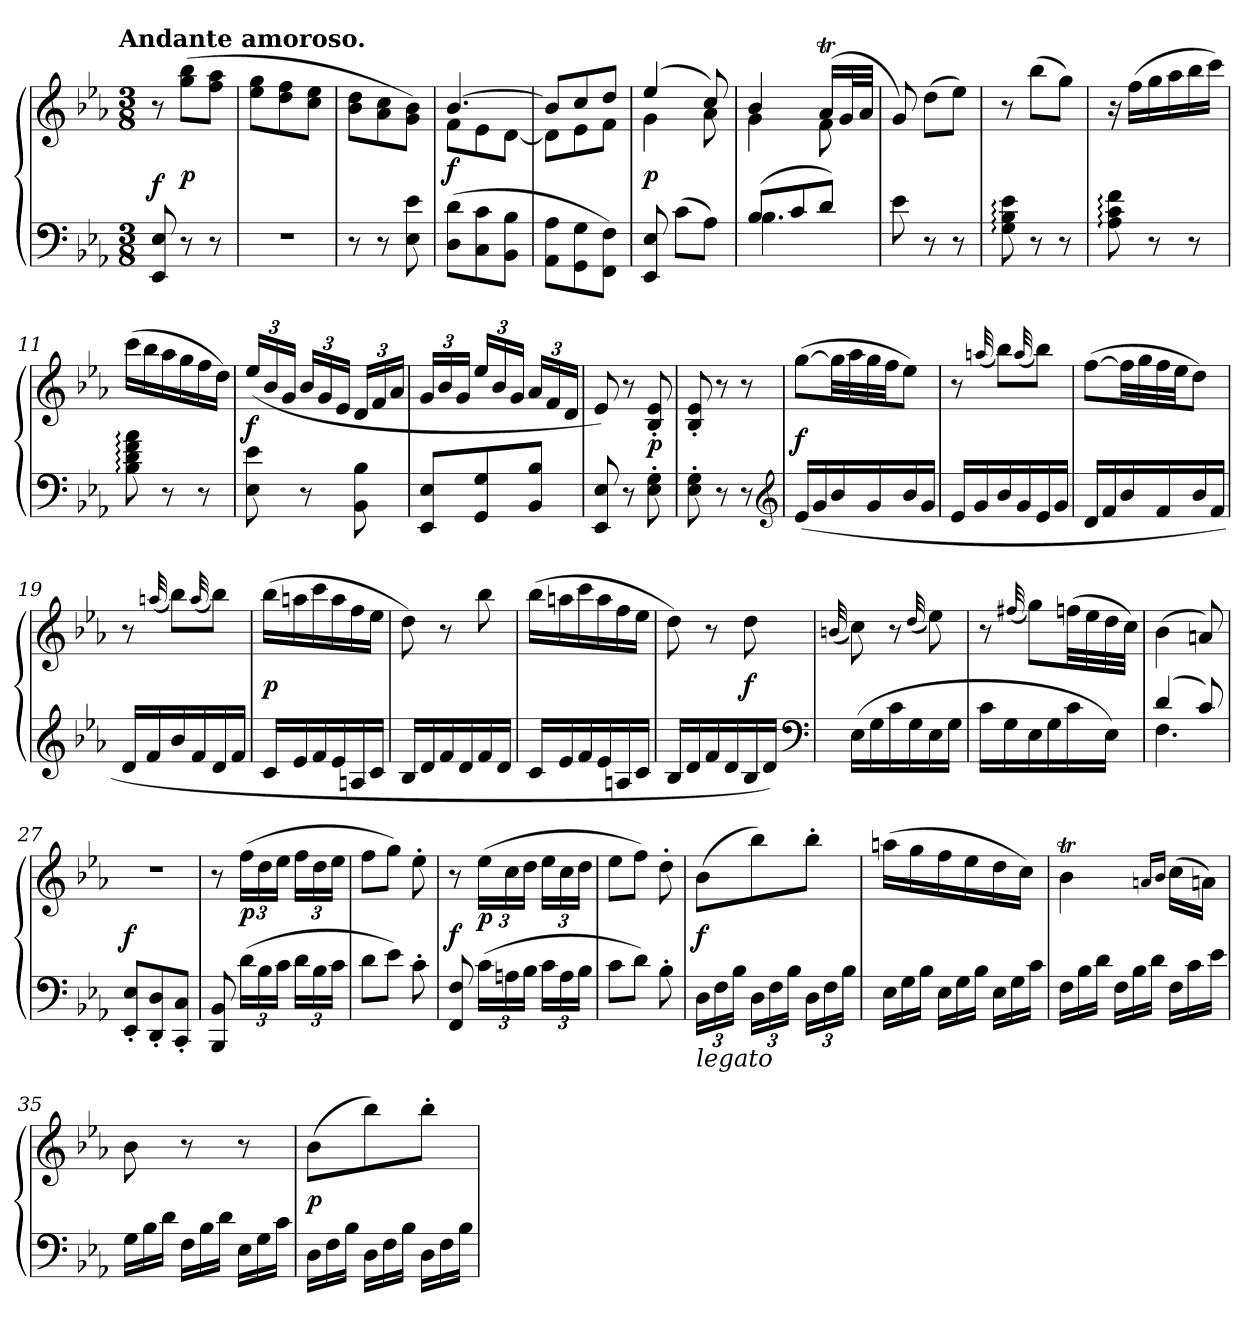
**kern	**kern	**dynam
*part1	*part1	*part1
*staff2	*staff1	*staff1/2
*clefF4	*clefG2	*
*k[b-e-a-]	*k[b-e-a-]	*
*E-:	*E-:	*
!!LO:TX:omd:t=Andante amoroso.
*M3/8	*M3/8	*
*MM72	*MM72	*
=1	=1	=1
!	!	!LO:DY:a=2
8EE- 8E-	8r	f
8r	(8gg 8bb-L	p
8r	8ff 8aa-J	.
=2	=2	=2
4.r	8ee- 8ggL	.
.	8dd 8ff	.
.	8cc 8ee-J	.
=3	=3	=3
8r	8b- 8ddL	.
8r	8a- 8cc	.
8E- 8e-	8g 8b-J)	.
=4	=4	=4
*	*^	*
(8D 8dL	[4.b-	8fL	f
8C 8c	.	8e-	.
8BB- 8B-J	.	[8dJ	.
=5	=5	=5	=5
8AA-\ 8A-\L	8b-L]	8dL]	.
8GG\ 8G\	8cc	8e-	.
8FF\ 8F\J)	8ddJ	8fJ	.
=6	=6	=6	=6
8EE- 8E-	(4ee-	4g	p
(8cL	.	.	.
8A-J)	8cc)	8a-	.
=7	=7	=7	=7
*^	*	*	*
(8B-L	4.B-	4b-	4g	.
8c	.	.	.	.
8dJ)	.	(16a-TLL	8f	.
.	.	32gL	.	.
.	.	32a-JJJ	.	.
*v	*v	*	*	*
*	*v	*v	*
=8	=8	=8
8e-	8g)	.
8r	(8ddL	.
8r	8ee-J)	.
=9	=9	=9
8G: 8B-: 8e-:	8r	.
8r	(8bb-L	.
8r	8ggJ)	.
=10	=10	=10
8A-: 8c: 8f:	16r	.
.	(16ffLL	.
8r	16gg	.
.	16aa-	.
8r	16bb-	.
.	16cccJJ)	.
=11	=11	=11
8B-: 8d: 8f: 8a-:	(16cccLL	.
.	16bb-	.
8r	16aa-	.
.	16gg	.
8r	16ff	.
.	16ddJJ)	.
!!LO:LB:g=z
=12	=12	=12
*	*Xbrackettup	*
8E- 8e-	(24ee-/LL	f
.	24b-/	.
.	24g/JJ	.
8r	24b-LL	.
.	24g	.
.	24e-JJ	.
8BB- 8B-	24dLL	.
.	24f	.
.	24a-JJ	.
=13	=13	=13
8EE- 8E-L	24gLL	.
.	24b-	.
.	24gJJ	.
8GG 8G	24ee-/LL	.
.	24b-/	.
.	24g/JJ	.
8BB- 8B-J	24a-LL	.
.	24f	.
.	24dJJ	.
=14	=14	=14
8EE- 8E-	8e-)	.
8r	8r	.
8E-' 8G'	8B-' 8e-'	p
=15	=15	=15
8E-' 8G'	8B-' 8e-'	.
8r	8r	.
8r	8r	.
*clefG2	*	*
=16	=16	=16
(16e-LL	([8ggL	f
16g	.	.
16b-	32ggLL]	.
.	32aa-	.
16g	32gg	.
.	32ffJJ	.
16b-	8ee-J)	.
16gJJ	.	.
=17	=17	=17
16e-LL	8r	.
16g	.	.
.	(32qqaan	.
16b-	8bb-L)	.
16g	.	.
.	(32qqaa	.
16e-	8bb-J)	.
16gJJ	.	.
=18	=18	=18
16dLL	([8ffL	.
16f	.	.
16b-	32ffLL]	.
.	32gg	.
16f	32ff	.
.	32ee-JJ	.
16b-	8ddJ)	.
16fJJ	.	.
=19	=19	=19
16dLL	8r	.
16f	.	.
.	(32qqaan	.
16b-	8bb-L)	.
16f	.	.
.	(32qqaa	.
16d	8bb-J)	.
16fJJ	.	.
=20	=20	=20
16cLL	(16bb-LL	p
16e-	16aan	.
16f	16ccc	.
16e-	16aa	.
16An	16ff	.
16cJJ	16ee-JJ	.
!!LO:LB:g=z
=21	=21	=21
16B-LL	8dd)	.
16d	.	.
16f	8r	.
16d	.	.
16f	8bb-	.
16dJJ	.	.
=22	=22	=22
16cLL	(16bb-LL	.
16e-	16aan	.
16f	16ccc	.
16e-	16aa	.
16An	16ff	.
16cJJ	16ee-JJ	.
=23	=23	=23
16B-LL	8dd)	.
16d	.	.
16f	8r	.
16d	.	.
16B-	8dd	f
16dJJ)	.	.
*clefF4	*	*
=24	=24	=24
.	(32qqbn	.
(16E-LL	8cc)	.
16G	.	.
16c	8r	.
16G	.	.
.	(32qqdd	.
16E-	8ee-)	.
16GJJ	.	.
=25	=25	=25
16cLL	8r	.
16G	.	.
.	(32qqff#X	.
16E-	8ggL)	.
16G	.	.
16c	(32ffnLL	.
.	32ee-	.
16E-JJ)	32dd	.
.	32ccJJJ)	.
=26	=26	=26
*^	*	*
(4d	4.F	(4b-	.
8c)	.	8an)	.
*v	*v	*	*
=27	=27	=27
8EE-' 8E-'L	4.r	f
8DD' 8D'	.	.
8CC' 8C'J	.	.
=28	=28	=28
8BBB- 8BB-	8r	.
*Xbrackettup	*	*
(24dLL	(24ffLL	p
24B-	24dd	.
24cJJ	24ee-JJ	.
24dLL	24ffLL	.
24B-	24dd	.
24cJJ	24ee-JJ	.
=29	=29	=29
8dL	8ffL	.
8e-J)	8ggJ)	.
8c'	8ee-'	.
!!LO:LB:g=z
=30	=30	=30
8FF 8F	8r	f
(24cLL	(24ee-LL	p
24An	24cc	.
24B-JJ	24ddJJ	.
24cLL	24ee-LL	.
24A	24cc	.
24B-JJ	24ddJJ	.
=31	=31	=31
8cL	8ee-L	.
8dJ)	8ffJ)	.
8B-'	8dd'	.
=32	=32	=32
!LO:TX:b:i:t=legato	!	!
24DLL	(8b-L	f
24F	.	.
24B-JJ	.	.
24DLL	8bb-)	.
24F	.	.
24B-JJ	.	.
24DLL	8bb-'J	.
24F	.	.
24B-JJ	.	.
=33	=33	=33
*Xtuplet	*	*
24E-LL	(16aanLL	.
24G	.	.
.	16gg	.
24B-JJ	.	.
24E-LL	16ff	.
24G	.	.
.	16ee-	.
24B-JJ	.	.
24E-LL	16dd	.
24G	.	.
.	16ccJJ)	.
24cJJ	.	.
=34	=34	=34
24FLL	4b-T	.
24B-	.	.
24dJJ	.	.
24FLL	.	.
24B-	.	.
24dJJ	.	.
.	16qanTTTLL	.
.	16qb-JJ	.
24FLL	(16ccLL	.
24c	.	.
.	16anJJ)	.
24e-JJ	.	.
=35	=35	=35
24GLL	8b-	.
24B-	.	.
24dJJ	.	.
24FLL	8r	.
24B-	.	.
24dJJ	.	.
24E-LL	8r	.
24G	.	.
24cJJ	.	.
=36	=36	=36
24DLL	(8b-L	p
24F	.	.
24B-JJ	.	.
24DLL	8bb-)	.
24F	.	.
24B-JJ	.	.
24DLL	8bb-'J	.
24F	.	.
24B-JJ	.	.
=	=	=
*-	*-	*-
